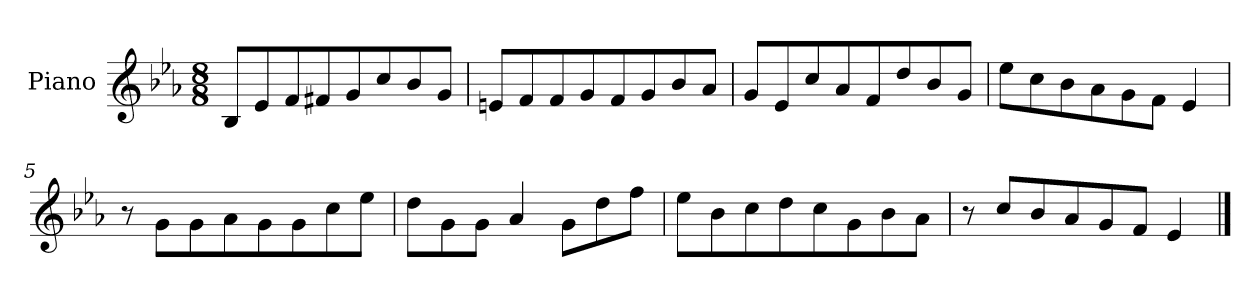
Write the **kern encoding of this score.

**kern
*part1
*staff1
*I"Piano
*I'Pno
*clefG2
*k[b-e-a-]
*M8/8
=1
8B-/L
8e-/
8f/
8f#X/
8g/
8cc/
8b-/
8g/J
=2
8en/L
8f/
8f/
8g/
8f/
8g/
8b-/
8a-/J
=3
8g/L
8e-/
8cc/
8a-/
8f/
8dd/
8b-/
8g/J
=4
8ee-\L
8cc\
8b-\
8a-\
8g\
8f\J
4e-/
=5
8r
8g\L
8g\
8a-\
8g\
8g\
8cc\
8ee-\J
=6
8dd\L
8g\
8g\J
4a-/
8g\L
8dd\
8ff\J
=7
8ee-\L
8b-\
8cc\
8dd\
8cc\
8g\
8b-\
8a-\J
=8
8r
8cc/L
8b-/
8a-/
8g/
8f/J
4e-/
==
*-
